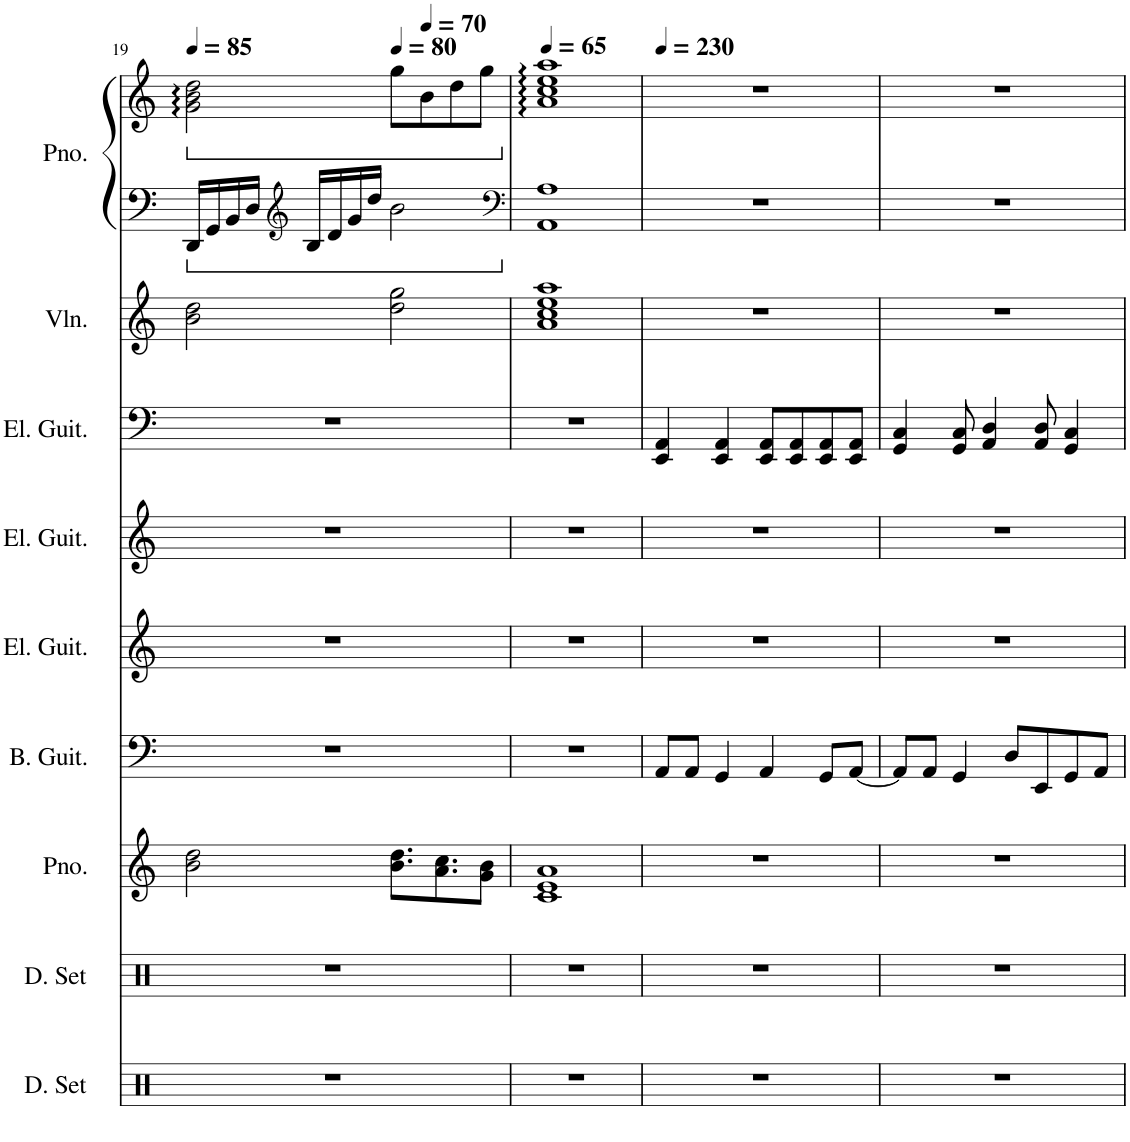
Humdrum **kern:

**kern	**kern	**kern	**kern	**kern	**kern	**kern	**kern	**kern	**kern
*part9	*part8	*part7	*part6	*part5	*part4	*part3	*part2	*part1	*part1
*staff10	*staff9	*staff8	*staff7	*staff6	*staff5	*staff4	*staff3	*staff2	*staff1
*I"ドラムセット	*I"ドラムセット	*I"ピアノ	*I"ベース	*I"エレキギター	*I"エレキギター	*I"エレキギター	*I"ヴァイオリン	*I"ピアノ	*
!!LO:PB:g=z
*clefX	*clefX	*clefG2	*clefF4	*clefG2	*clefG2	*clefF4	*clefG2	*clefF4	*clefG2
*k[]	*k[]	*k[]	*k[]	*k[]	*k[]	*k[]	*k[]	*k[]	*k[]
*M4/4	*M4/4	*M4/4	*M4/4	*M4/4	*M4/4	*M4/4	*M4/4	*M4/4	*M4/4
*MM85	*MM85	*MM85	*MM85	*MM85	*MM85	*MM85	*MM85	*MM85	*MM85
*	*	*	*	*	*	*	*	*	*ped
=19	=19	=19	=19	=19	=19	=19	=19	=19	=19
1r	1r	2b\ 2dd\	1r	1r	1r	1r	2b\ 2dd\	16DD/LL	2g\ 2b\ 2dd\
.	.	.	.	.	.	.	.	16GG/	.
.	.	.	.	.	.	.	.	16BB/	.
.	.	.	.	.	.	.	.	16D/JJ	.
*	*	*	*	*	*	*	*	*clefG2	*
.	.	.	.	.	.	.	.	16B/LL	.
.	.	.	.	.	.	.	.	16d/	.
.	.	.	.	.	.	.	.	16g/	.
.	.	.	.	.	.	.	.	16dd/JJ	.
*	*	*	*	*	*	*	*	*	*MM80
.	.	8.b\ 8.dd\L	.	.	.	.	2dd\ 2gg\	2b\	8gg\L
*	*	*	*	*	*	*	*	*	*MM70
.	.	.	.	.	.	.	.	.	8b\
.	.	8.a\ 8.cc\	.	.	.	.	.	.	.
.	.	.	.	.	.	.	.	.	8dd\
.	.	8g\ 8b\J	.	.	.	.	.	.	8gg\J
=20	=20	=20	=20	=20	=20	=20	=20	=20	=20
*	*	*	*	*	*	*	*	*clefF4	*
*	*	*	*	*	*	*	*	*	*Xped
*	*	*	*	*	*	*	*	*	*MM65
1r	1r	1c 1e 1a	1r	1r	1r	1r	1a 1cc 1ee 1aa	1AA 1A	1a 1cc 1ee 1aa
=21	=21	=21	=21	=21	=21	=21	=21	=21	=21
*	*	*k[]	*k[]	*k[]	*k[]	*k[]	*k[]	*k[]	*k[]
*	*	*	*	*	*	*	*	*	*MM230
1r	1r	1r	8AA/L	1r	1r	4EE/ 4AA/	1r	1r	1r
.	.	.	8AA/J	.	.	.	.	.	.
.	.	.	4GG/	.	.	4EE/ 4AA/	.	.	.
.	.	.	4AA/	.	.	8EE/ 8AA/L	.	.	.
.	.	.	.	.	.	8EE/ 8AA/	.	.	.
.	.	.	8GG/L	.	.	8EE/ 8AA/	.	.	.
.	.	.	[8AA/J	.	.	8EE/ 8AA/J	.	.	.
=22	=22	=22	=22	=22	=22	=22	=22	=22	=22
1r	1r	1r	8AA/L]	1r	1r	4GG/ 4C/	1r	1r	1r
.	.	.	8AA/J	.	.	.	.	.	.
.	.	.	4GG/	.	.	8GG/ 8C/	.	.	.
.	.	.	.	.	.	4AA/ 4D/	.	.	.
.	.	.	8D/L	.	.	.	.	.	.
.	.	.	8EE/	.	.	8AA/ 8D/	.	.	.
.	.	.	8GG/	.	.	4GG/ 4C/	.	.	.
.	.	.	8AA/J	.	.	.	.	.	.
=	=	=	=	=	=	=	=	=	=
*-	*-	*-	*-	*-	*-	*-	*-	*-	*-
